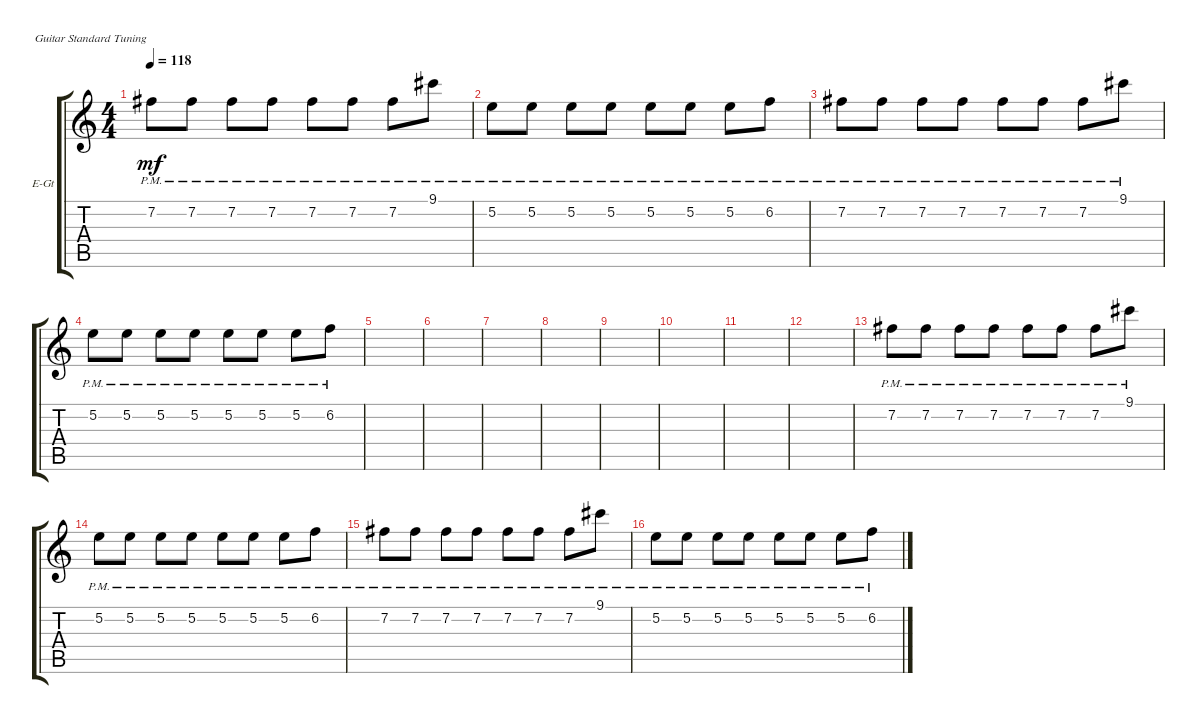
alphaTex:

\defaultSystemsLayout 4
\bracketExtendMode groupsimilarinstruments
\firstSystemTrackNameOrientation horizontal
\otherSystemsTrackNameOrientation horizontal
\track ("Electric Guitar" "E-Gt") {instrument electricguitarclean}
\staff {score tabs}
\tuning (E4 B3 G3 D3 A2 E2)
\ts (4 4)
\tempo 118
\clef g2
\scale
0.333333
\ks c
7.2{pm}.8{dy mf} 7.2{pm}.8 7.2{pm}.8 7.2{pm}.8 7.2{pm}.8 7.2{pm}.8 7.2{pm}.8 9.1{pm}.8 |
5.2{pm}.8 5.2{pm}.8 5.2{pm}.8 5.2{pm}.8 5.2{pm}.8 5.2{pm}.8 5.2{pm}.8 6.2{pm}.8 |
7.2{pm}.8 7.2{pm}.8 7.2{pm}.8 7.2{pm}.8 7.2{pm}.8 7.2{pm}.8 7.2{pm}.8 9.1{pm}.8 |
\scale
0.333333 5.2{pm}.8 5.2{pm}.8 5.2{pm}.8 5.2{pm}.8 5.2{pm}.8 5.2{pm}.8 5.2{pm}.8 6.2{pm}.8 |
|
|
|
|
|
|
|
|
7.2{pm}.8 7.2{pm}.8 7.2{pm}.8 7.2{pm}.8 7.2{pm}.8 7.2{pm}.8 7.2{pm}.8 9.1{pm}.8 |
5.2{pm}.8 5.2{pm}.8 5.2{pm}.8 5.2{pm}.8 5.2{pm}.8 5.2{pm}.8 5.2{pm}.8 6.2{pm}.8 |
7.2{pm}.8 7.2{pm}.8 7.2{pm}.8 7.2{pm}.8 7.2{pm}.8 7.2{pm}.8 7.2{pm}.8 9.1{pm}.8 |
5.2{pm}.8 5.2{pm}.8 5.2{pm}.8 5.2{pm}.8 5.2{pm}.8 5.2{pm}.8 5.2{pm}.8 6.2{pm}.8
